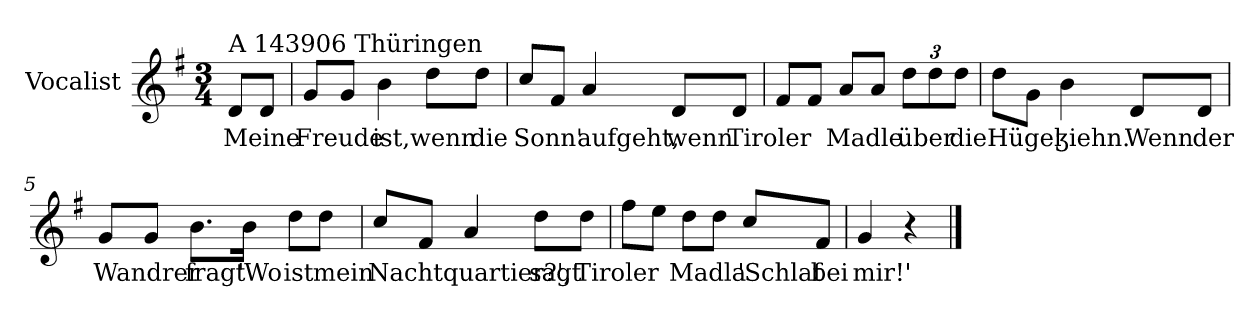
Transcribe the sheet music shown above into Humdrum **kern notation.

**kern	**text
*part1	*part1
*staff1	*staff1
*I"Vocalist	*
*k[f#]	*
*G:	*
*M3/4	*
=	=
!LO:TX:a:t=A 143906 Thüringen	!
8dL	Meine
8dJ	.
=1	=1
8gL	Freude
8gJ	.
4b	ist,
8ddL	wenn
8ddJ	die
=2	=2
8ccL	Sonn'
8f#J	.
4a	aufgeht,
8dL	wenn
8dJ	Tiroler
=3	=3
8f#L	.
8f#J	.
8aL	Madle
8aJ	.
12ddL	über
12dd	.
12ddJ	die
=4	=4
8ddL	Hügel
8gJ	.
4b	ʒiehn.
8dL	Wenn
8dJ	der
=5	=5
8gL	Wandrer
8gJ	.
8.bL	fragt
16bJk	'Wo
8ddL	ist
8ddJ	mein
=6	=6
8ccL	Nachtquartier?',
8f#J	.
4a	.
8ddL	sagt
8ddJ	Tiroler
=7	=7
8ff#L	.
8eeJ	.
8ddL	Madla
8ddJ	.
8ccL	'Schlaf
8f#J	bei
=8	=8
4g	mir!'
4r	.
==	==
*-	*-
